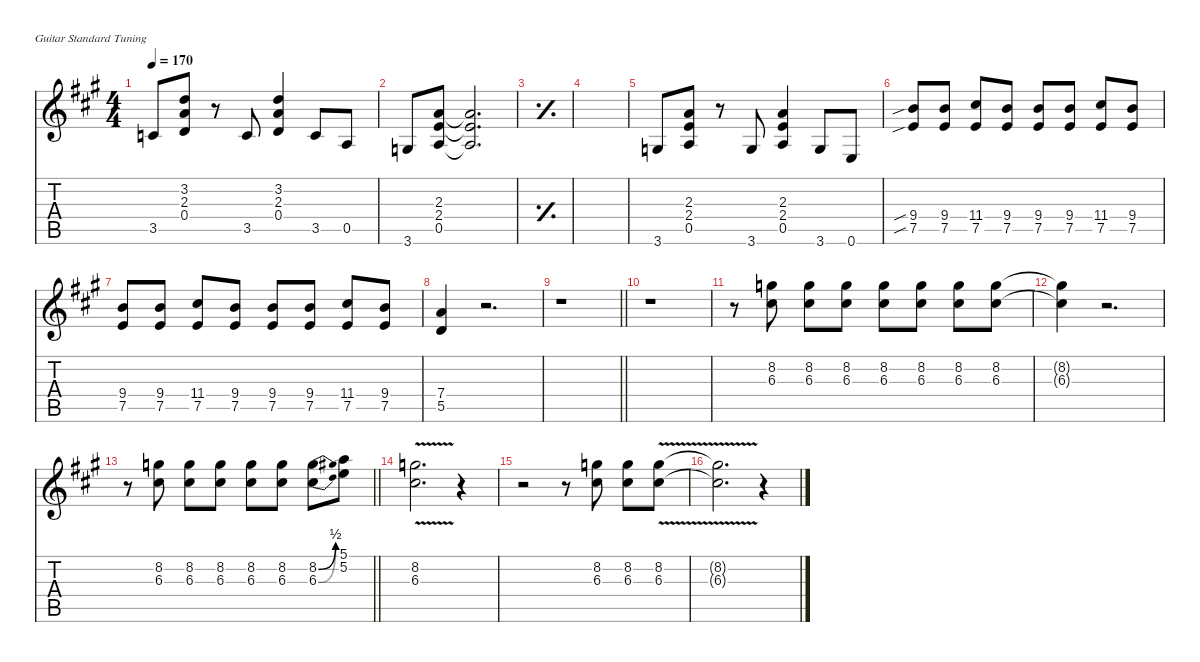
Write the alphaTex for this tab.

\defaultSystemsLayout 4
\hideDynamics
\bracketExtendMode nobrackets
\singleTrackTrackNamePolicy hidden
\multiTrackTrackNamePolicy hidden
\firstSystemTrackNameMode fullname
\firstSystemTrackNameOrientation horizontal
\otherSystemsTrackNameOrientation horizontal
\track ("Guitar 2" "dist.guit.") {defaultSystemsLayout 12 instrument distortionguitar}
\staff {score tabs}
\tuning (E4 B3 G3 D3 A2 E2)
\ts (4 4)
\tempo 170
\clef g2
\ks a
3.5{acc forcenatural}.8{dy f beam Up} (3.2{acc forcenatural} 2.3{acc forcenatural} 0.4{acc forcenatural}).8{beam Up} r.8{beam Up} 3.5{acc forcenatural}.8{beam Up} (3.2{acc forcenatural} 2.3{acc forcenatural} 0.4{acc forcenatural}).4{beam Up} 3.5{acc forcenatural}.8{beam Up} 0.5{acc forcenatural}.8{beam Up} |
3.6{acc forcenatural}.8{beam Up} (2.3{acc forcenatural} 2.4{acc forcenatural} 0.5{acc forcenatural}).8{beam Up} (2.3{t acc forcenatural} 2.4{t acc forcenatural} 0.5{t acc forcenatural}).2{d beam Up} |
\simile simple
|
|
\simile none
3.6{acc forcenatural}.8{beam Up} (2.3{acc forcenatural} 2.4{acc forcenatural} 0.5{acc forcenatural}).8{beam Up} r.8{beam Up} 3.6{acc forcenatural}.8{beam Up} (2.3{acc forcenatural} 2.4{acc forcenatural} 0.5{acc forcenatural}).4{beam Up} 3.6{acc forcenatural}.8{beam Up} 0.6{acc forcenatural}.8{beam Up} |
(9.4{sib acc forcenatural} 7.5{sib acc forcenatural}).8{beam Up} (9.4{acc forcenatural} 7.5{acc forcenatural}).8{beam Up} (11.4{acc #} 7.5{acc forcenatural}).8{beam Up} (9.4{acc forcenatural} 7.5{acc forcenatural}).8{beam Up} (9.4{acc forcenatural} 7.5{acc forcenatural}).8{beam Up} (9.4{acc forcenatural} 7.5{acc forcenatural}).8{beam Up} (11.4{acc #} 7.5{acc forcenatural}).8{beam Up} (9.4{acc forcenatural} 7.5{acc forcenatural}).8{beam Up} |
(9.4{acc forcenatural} 7.5{acc forcenatural}).8{beam Up} (9.4{acc forcenatural} 7.5{acc forcenatural}).8{beam Up} (11.4{acc #} 7.5{acc forcenatural}).8{beam Up} (9.4{acc forcenatural} 7.5{acc forcenatural}).8{beam Up} (9.4{acc forcenatural} 7.5{acc forcenatural}).8{beam Up} (9.4{acc forcenatural} 7.5{acc forcenatural}).8{beam Up} (11.4{acc #} 7.5{acc forcenatural}).8{beam Up} (9.4{acc forcenatural} 7.5{acc forcenatural}).8{beam Up} |
(7.4{acc forcenatural} 5.5{acc forcenatural}).4{beam Up} r.2{d beam Up} |
\barLineRight lightlight
r.1{beam Down} |
r.1{beam Down} |
r.8{beam Down} (8.2{acc forcenatural} 6.3{acc #}).8{beam Down} (8.2{acc forcenatural} 6.3{acc #}).8{beam Down} (8.2{acc forcenatural} 6.3{acc #}).8{beam Down} (8.2{acc forcenatural} 6.3{acc #}).8{beam Down} (8.2{acc forcenatural} 6.3{acc #}).8{beam Down} (8.2{acc forcenatural} 6.3{acc #}).8{beam Down} (8.2{acc forcenatural} 6.3{acc #}).8{beam Down} |
(8.2{t acc forcenatural} 6.3{t acc #}).4{beam Down} r.2{d beam Down} |
\barLineRight lightlight
r.8{beam Down} (8.2{acc forcenatural} 6.3{acc #}).8{beam Down} (8.2{acc forcenatural} 6.3{acc #}).8{beam Down} (8.2{acc forcenatural} 6.3{acc #}).8{beam Down} (8.2{acc forcenatural} 6.3{acc #}).8{beam Down} (8.2{acc forcenatural} 6.3{acc #}).8{beam Down} (8.2{be (bend 0 0 15 2) acc forcenatural} 6.3{be (bend 0 0 15 2) acc #}).8{beam Down} (5.1{acc forcenatural} 5.2{acc forcenatural}).8{beam Down} |
(8.2{v acc forcenatural} 6.3{v acc #}).2{d beam Down} r.4{beam Down} |
r.2{beam Down} r.8{beam Down} (8.2{acc forcenatural} 6.3{acc #}).8{beam Down} (8.2{acc forcenatural} 6.3{acc #}).8{beam Down} (8.2{v acc forcenatural} 6.3{v acc #}).8{beam Down} |
(8.2{v t acc forcenatural} 6.3{v t acc #}).2{d beam Down} r.4{beam Down}
